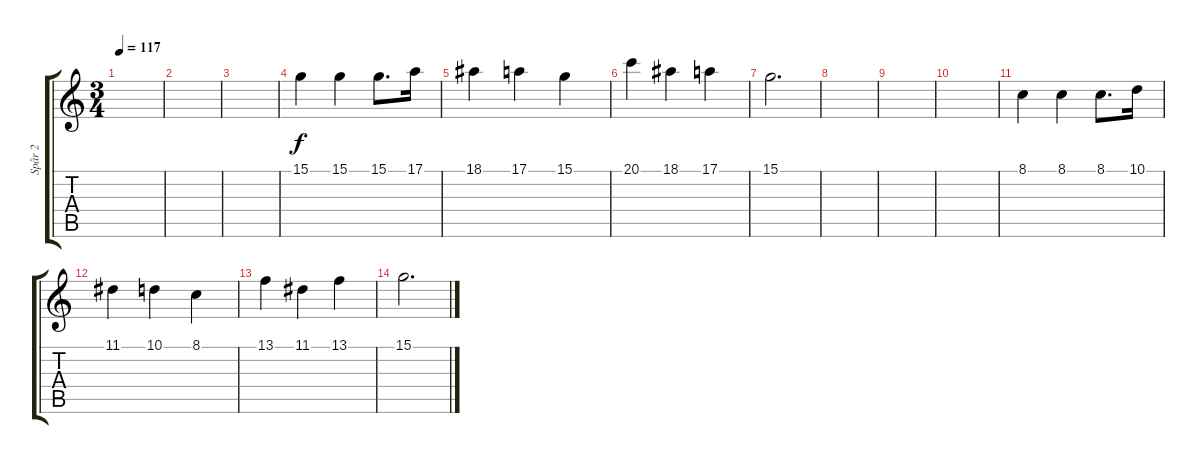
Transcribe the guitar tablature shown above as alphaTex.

\track ("Spår 2" "Spår 2") {instrument acousticgrandpiano}
\staff {score tabs}
\tuning (E4 B3 G3 D3 A2 E2) {hide}
\ts (3 4)
\tempo 117
\clef g2
\ks c
|
|
|
15.1.4 15.1.4 15.1.8{d} 17.1.16 |
18.1.4 17.1.4 15.1.4 |
20.1.4 18.1.4 17.1.4 |
15.1.2{d} |
|
|
|
8.1.4 8.1.4 8.1.8{d} 10.1.16 |
11.1.4 10.1.4 8.1.4 |
13.1.4 11.1.4 13.1.4 |
15.1.2{d}
